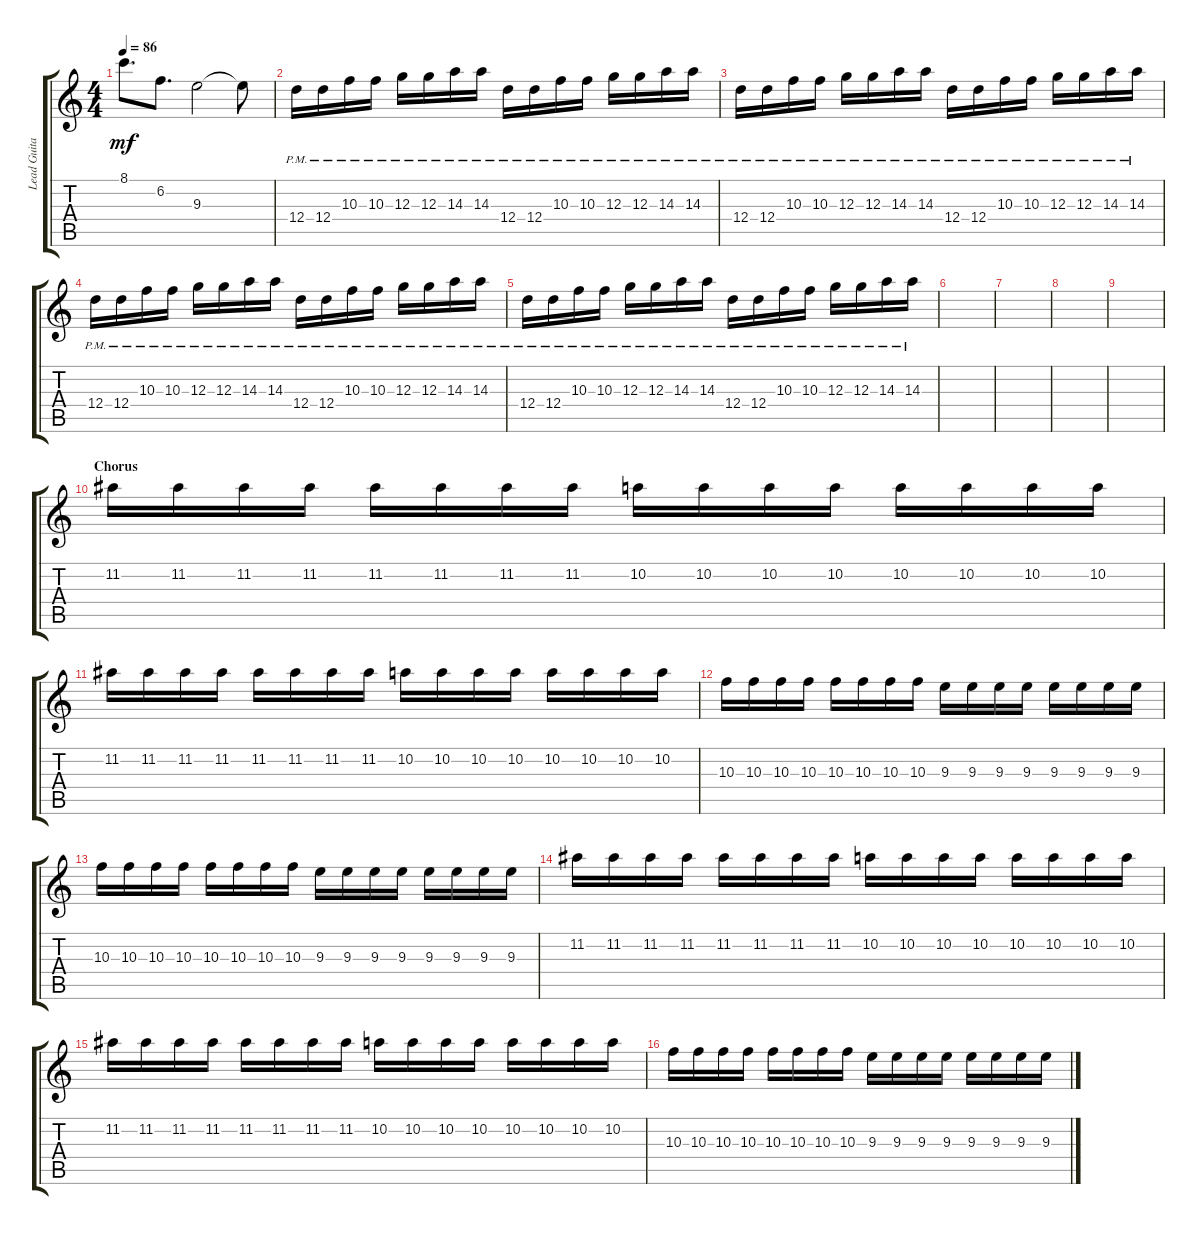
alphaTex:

\track ("Lead Guitar" "Lead Guita") {instrument overdrivenguitar}
\staff {score tabs}
\tuning (E4 B3 G3 D3 A2 E2) {hide}
\ts (4 4)
\tempo 86
\clef g2
\ks c
8.1.8{d dy mf} 6.2.8{d} 9.3.2 9.3{t}.8 |
12.4{pm}.16 12.4{pm}.16 10.3{pm}.16 10.3{pm}.16 12.3{pm}.16 12.3{pm}.16 14.3{pm}.16 14.3{pm}.16 12.4{pm}.16 12.4{pm}.16 10.3{pm}.16 10.3{pm}.16 12.3{pm}.16 12.3{pm}.16 14.3{pm}.16 14.3{pm}.16 |
12.4{pm}.16 12.4{pm}.16 10.3{pm}.16 10.3{pm}.16 12.3{pm}.16 12.3{pm}.16 14.3{pm}.16 14.3{pm}.16 12.4{pm}.16 12.4{pm}.16 10.3{pm}.16 10.3{pm}.16 12.3{pm}.16 12.3{pm}.16 14.3{pm}.16 14.3{pm}.16 |
12.4{pm}.16 12.4{pm}.16 10.3{pm}.16 10.3{pm}.16 12.3{pm}.16 12.3{pm}.16 14.3{pm}.16 14.3{pm}.16 12.4{pm}.16 12.4{pm}.16 10.3{pm}.16 10.3{pm}.16 12.3{pm}.16 12.3{pm}.16 14.3{pm}.16 14.3{pm}.16 |
12.4{pm}.16 12.4{pm}.16 10.3{pm}.16 10.3{pm}.16 12.3{pm}.16 12.3{pm}.16 14.3{pm}.16 14.3{pm}.16 12.4{pm}.16 12.4{pm}.16 10.3{pm}.16 10.3{pm}.16 12.3{pm}.16 12.3{pm}.16 14.3{pm}.16 14.3{pm}.16 |
|
|
|
|
\section ("" "Chorus")
11.2.16 11.2.16 11.2.16 11.2.16 11.2.16 11.2.16 11.2.16 11.2.16 10.2.16 10.2.16 10.2.16 10.2.16 10.2.16 10.2.16 10.2.16 10.2.16 |
11.2.16 11.2.16 11.2.16 11.2.16 11.2.16 11.2.16 11.2.16 11.2.16 10.2.16 10.2.16 10.2.16 10.2.16 10.2.16 10.2.16 10.2.16 10.2.16 |
10.3.16 10.3.16 10.3.16 10.3.16 10.3.16 10.3.16 10.3.16 10.3.16 9.3.16 9.3.16 9.3.16 9.3.16 9.3.16 9.3.16 9.3.16 9.3.16 |
10.3.16 10.3.16 10.3.16 10.3.16 10.3.16 10.3.16 10.3.16 10.3.16 9.3.16 9.3.16 9.3.16 9.3.16 9.3.16 9.3.16 9.3.16 9.3.16 |
11.2.16 11.2.16 11.2.16 11.2.16 11.2.16 11.2.16 11.2.16 11.2.16 10.2.16 10.2.16 10.2.16 10.2.16 10.2.16 10.2.16 10.2.16 10.2.16 |
11.2.16 11.2.16 11.2.16 11.2.16 11.2.16 11.2.16 11.2.16 11.2.16 10.2.16 10.2.16 10.2.16 10.2.16 10.2.16 10.2.16 10.2.16 10.2.16 |
10.3.16 10.3.16 10.3.16 10.3.16 10.3.16 10.3.16 10.3.16 10.3.16 9.3.16 9.3.16 9.3.16 9.3.16 9.3.16 9.3.16 9.3.16 9.3.16
